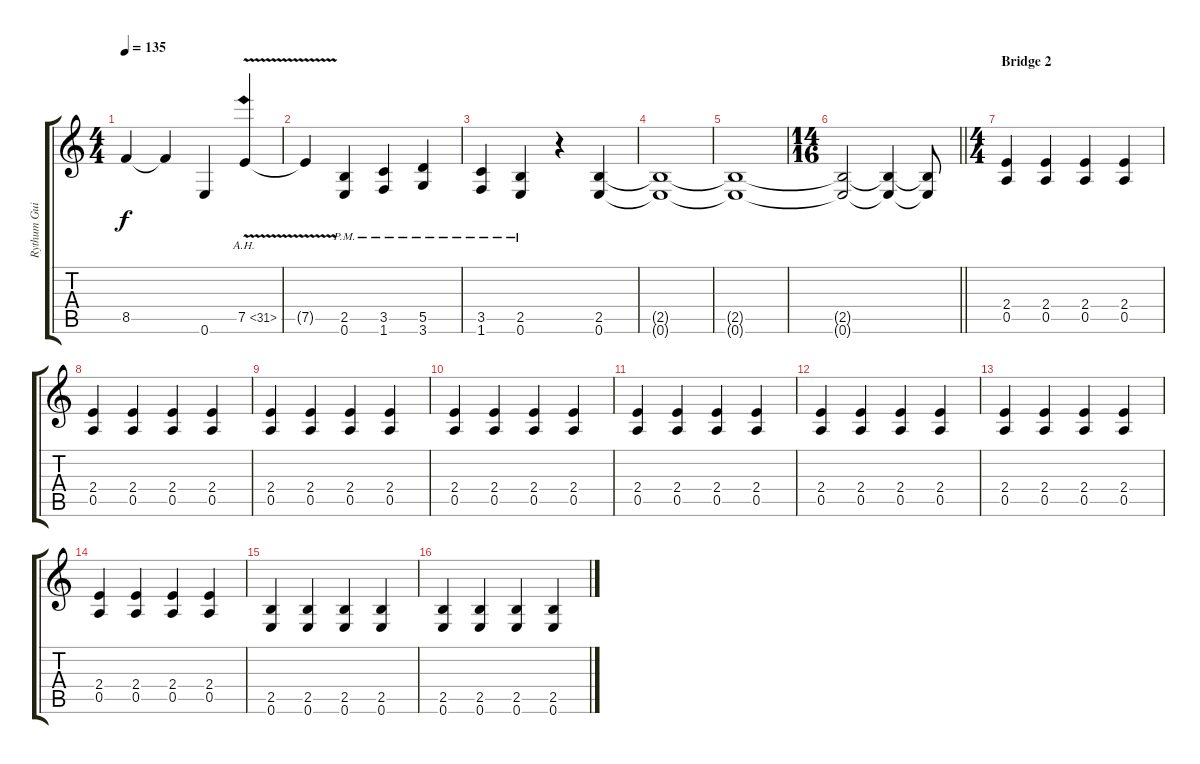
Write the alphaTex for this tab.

\track ("Rythum Guitar" "Rythum Gui") {instrument distortionguitar}
\staff {score tabs}
\tuning (E4 B3 G3 D3 A2 E2) {hide}
\ts (4 4)
\tempo 135
\clef g2
\ks c
8.5{t}.4{dy f} 8.5{t}.4 0.6.4 7.5{ah 24 v}.4 |
7.5{t}.4 (2.5{pm} 0.6{pm}).4 (3.5{pm} 1.6{pm}).4 (5.5{pm} 3.6{pm}).4 |
(3.5{pm} 1.6{pm}).4 (2.5{pm} 0.6{pm}).4 r.4 (2.5 0.6).4 |
(2.5{t} 0.6{t}).1 |
(2.5{t} 0.6{t}).1 |
\ts (14 16)
\barLineRight lightlight
(2.5{t} 0.6{t}).2 (2.5{t} 0.6{t}).4 (2.5{t} 0.6{t}).8 |
\ts (4 4)
\section ("" "Bridge 2")
(2.4 0.5).4{volume 12} (2.4 0.5).4 (2.4 0.5).4 (2.4 0.5).4 |
(2.4 0.5).4 (2.4 0.5).4 (2.4 0.5).4 (2.4 0.5).4 |
(2.4 0.5).4 (2.4 0.5).4 (2.4 0.5).4 (2.4 0.5).4 |
(2.4 0.5).4 (2.4 0.5).4 (2.4 0.5).4 (2.4 0.5).4 |
(2.4 0.5).4 (2.4 0.5).4 (2.4 0.5).4 (2.4 0.5).4 |
(2.4 0.5).4 (2.4 0.5).4 (2.4 0.5).4 (2.4 0.5).4 |
(2.4 0.5).4 (2.4 0.5).4 (2.4 0.5).4 (2.4 0.5).4 |
(2.4 0.5).4 (2.4 0.5).4 (2.4 0.5).4 (2.4 0.5).4 |
(2.5 0.6).4 (2.5 0.6).4 (2.5 0.6).4 (2.5 0.6).4 |
(2.5 0.6).4 (2.5 0.6).4 (2.5 0.6).4 (2.5 0.6).4
